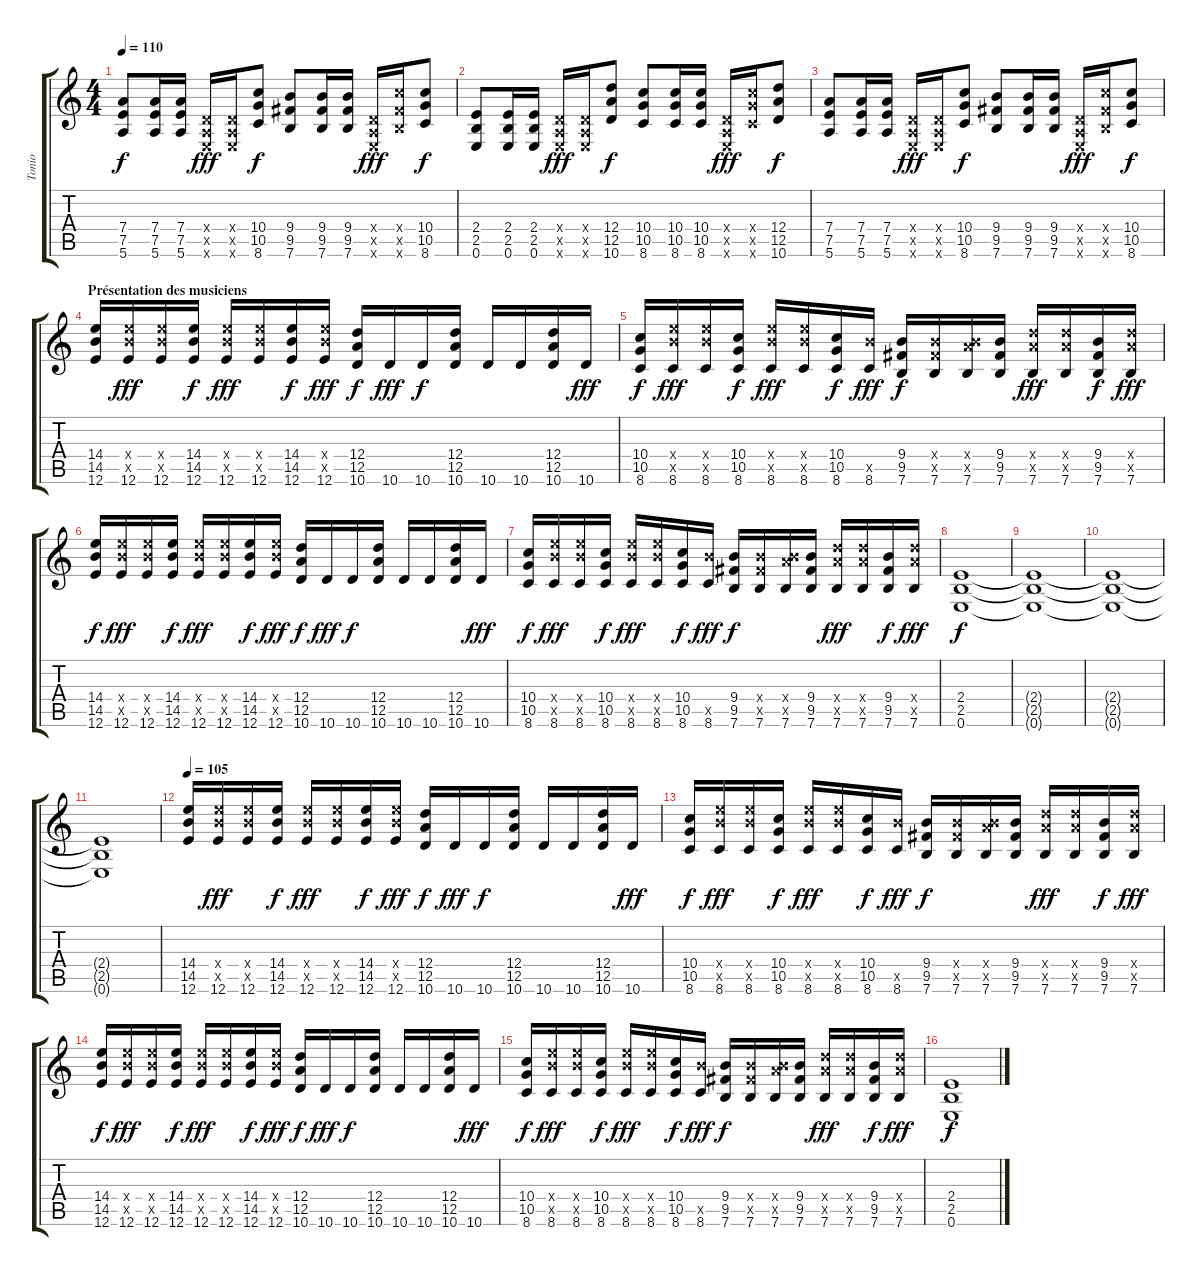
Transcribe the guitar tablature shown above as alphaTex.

\track ("Tonio" "Tonio") {instrument distortionguitar}
\staff {score tabs}
\tuning (E4 B3 G3 D3 A2 E2) {hide}
\ts (4 4)
\tempo 110
\clef g2
\ks c
(7.4 7.5 5.6).8{dy f} (7.4 7.5 5.6).16 (7.4 7.5 5.6).16 (0.4{x} 0.5{x} 0.6{x}).16{dy fff} (0.4{x} 0.5{x} 0.6{x}).16 (10.4 10.5 8.6).8{dy f} (9.4 9.5 7.6).8 (9.4 9.5 7.6).16 (9.4 9.5 7.6).16 (0.4{x} 0.5{x} 0.6{x}).16{dy fff} (10.4{x} 9.5{x} 7.6{x}).16 (10.4 10.5 8.6).8{dy f} |
(2.4 2.5 0.6).8 (2.4 2.5 0.6).16 (2.4 2.5 0.6).16 (0.4{x} 0.5{x} 0.6{x}).16{dy fff} (0.4{x} 0.5{x} 0.6{x}).16 (12.4 12.5 10.6).8{dy f} (10.4 10.5 8.6).8 (10.4 10.5 8.6).16 (10.4 10.5 8.6).16 (0.4{x} 0.5{x} 0.6{x}).16{dy fff} (10.4{x} 10.5{x} 8.6{x}).16 (12.4 12.5 10.6).8{dy f} |
(7.4 7.5 5.6).8 (7.4 7.5 5.6).16 (7.4 7.5 5.6).16 (0.4{x} 0.5{x} 0.6{x}).16{dy fff} (0.4{x} 0.5{x} 0.6{x}).16 (10.4 10.5 8.6).8{dy f} (9.4 9.5 7.6).8 (9.4 9.5 7.6).16 (9.4 9.5 7.6).16 (0.4{x} 0.5{x} 0.6{x}).16{dy fff} (10.4{x} 9.5{x} 7.6{x}).16 (10.4 10.5 8.6).8{dy f} |
\section ("" "Présentation des musiciens")
(14.4 14.5 12.6).16 (14.4{x} 14.5{x} 12.6).16{dy fff} (14.4{x} 14.5{x} 12.6).16 (14.4 14.5 12.6).16{dy f} (14.4{x} 14.5{x} 12.6).16{dy fff} (14.4{x} 14.5{x} 12.6).16 (14.4 14.5 12.6).16{dy f} (14.4{x} 14.5{x} 12.6).16{dy fff} (12.4 12.5 10.6).16{dy f} 10.6.16{dy fff} 10.6.16{dy f} (12.4 12.5 10.6).16 10.6.16 10.6.16 (12.4 12.5 10.6).16 10.6.16{dy fff} |
(10.4 10.5 8.6).16{dy f} (14.4{x} 14.5{x} 8.6).16{dy fff} (14.4{x} 14.5{x} 8.6).16 (10.4 10.5 8.6).16{dy f} (14.4{x} 14.5{x} 8.6).16{dy fff} (14.4{x} 14.5{x} 8.6).16 (10.4 10.5 8.6).16{dy f} (14.5{x} 8.6).16{dy fff} (9.4 9.5 7.6).16{dy f} (9.4{x} 9.5{x} 7.6).16 (9.4{x} 12.5{x} 7.6).16 (9.4 9.5 7.6).16 (12.4{x} 12.5{x} 7.6).16{dy fff} (12.4{x} 12.5{x} 7.6).16 (9.4 9.5 7.6).16{dy f} (12.4{x} 12.5{x} 7.6).16{dy fff} |
(14.4 14.5 12.6).16{dy f} (14.4{x} 14.5{x} 12.6).16{dy fff} (14.4{x} 14.5{x} 12.6).16 (14.4 14.5 12.6).16{dy f} (14.4{x} 14.5{x} 12.6).16{dy fff} (14.4{x} 14.5{x} 12.6).16 (14.4 14.5 12.6).16{dy f} (14.4{x} 14.5{x} 12.6).16{dy fff} (12.4 12.5 10.6).16{dy f} 10.6.16{dy fff} 10.6.16{dy f} (12.4 12.5 10.6).16 10.6.16 10.6.16 (12.4 12.5 10.6).16 10.6.16{dy fff} |
(10.4 10.5 8.6).16{dy f} (14.4{x} 14.5{x} 8.6).16{dy fff} (14.4{x} 14.5{x} 8.6).16 (10.4 10.5 8.6).16{dy f} (14.4{x} 14.5{x} 8.6).16{dy fff} (14.4{x} 14.5{x} 8.6).16 (10.4 10.5 8.6).16{dy f} (14.5{x} 8.6).16{dy fff} (9.4 9.5 7.6).16{dy f} (9.4{x} 9.5{x} 7.6).16 (9.4{x} 12.5{x} 7.6).16 (9.4 9.5 7.6).16 (12.4{x} 12.5{x} 7.6).16{dy fff} (12.4{x} 12.5{x} 7.6).16 (9.4 9.5 7.6).16{dy f} (12.4{x} 12.5{x} 7.6).16{dy fff} |
(2.4 2.5 0.6).1{dy f} |
(2.4{t} 2.5{t} 0.6{t}).1 |
(2.4{t} 2.5{t} 0.6{t}).1 |
(2.4{t} 2.5{t} 0.6{t}).1 |
\tempo 105
(14.4 14.5 12.6).16 (14.4{x} 14.5{x} 12.6).16{dy fff} (14.4{x} 14.5{x} 12.6).16 (14.4 14.5 12.6).16{dy f} (14.4{x} 14.5{x} 12.6).16{dy fff} (14.4{x} 14.5{x} 12.6).16 (14.4 14.5 12.6).16{dy f} (14.4{x} 14.5{x} 12.6).16{dy fff} (12.4 12.5 10.6).16{dy f} 10.6.16{dy fff} 10.6.16{dy f} (12.4 12.5 10.6).16 10.6.16 10.6.16 (12.4 12.5 10.6).16 10.6.16{dy fff} |
(10.4 10.5 8.6).16{dy f} (14.4{x} 14.5{x} 8.6).16{dy fff} (14.4{x} 14.5{x} 8.6).16 (10.4 10.5 8.6).16{dy f} (14.4{x} 14.5{x} 8.6).16{dy fff} (14.4{x} 14.5{x} 8.6).16 (10.4 10.5 8.6).16{dy f} (14.5{x} 8.6).16{dy fff} (9.4 9.5 7.6).16{dy f} (9.4{x} 9.5{x} 7.6).16 (9.4{x} 12.5{x} 7.6).16 (9.4 9.5 7.6).16 (12.4{x} 12.5{x} 7.6).16{dy fff} (12.4{x} 12.5{x} 7.6).16 (9.4 9.5 7.6).16{dy f} (12.4{x} 12.5{x} 7.6).16{dy fff} |
(14.4 14.5 12.6).16{dy f} (14.4{x} 14.5{x} 12.6).16{dy fff} (14.4{x} 14.5{x} 12.6).16 (14.4 14.5 12.6).16{dy f} (14.4{x} 14.5{x} 12.6).16{dy fff} (14.4{x} 14.5{x} 12.6).16 (14.4 14.5 12.6).16{dy f} (14.4{x} 14.5{x} 12.6).16{dy fff} (12.4 12.5 10.6).16{dy f} 10.6.16{dy fff} 10.6.16{dy f} (12.4 12.5 10.6).16 10.6.16 10.6.16 (12.4 12.5 10.6).16 10.6.16{dy fff} |
(10.4 10.5 8.6).16{dy f} (14.4{x} 14.5{x} 8.6).16{dy fff} (14.4{x} 14.5{x} 8.6).16 (10.4 10.5 8.6).16{dy f} (14.4{x} 14.5{x} 8.6).16{dy fff} (14.4{x} 14.5{x} 8.6).16 (10.4 10.5 8.6).16{dy f} (14.5{x} 8.6).16{dy fff} (9.4 9.5 7.6).16{dy f} (9.4{x} 9.5{x} 7.6).16 (9.4{x} 12.5{x} 7.6).16 (9.4 9.5 7.6).16 (12.4{x} 12.5{x} 7.6).16{dy fff} (12.4{x} 12.5{x} 7.6).16 (9.4 9.5 7.6).16{dy f} (12.4{x} 12.5{x} 7.6).16{dy fff} |
(2.4 2.5 0.6).1{dy f}
